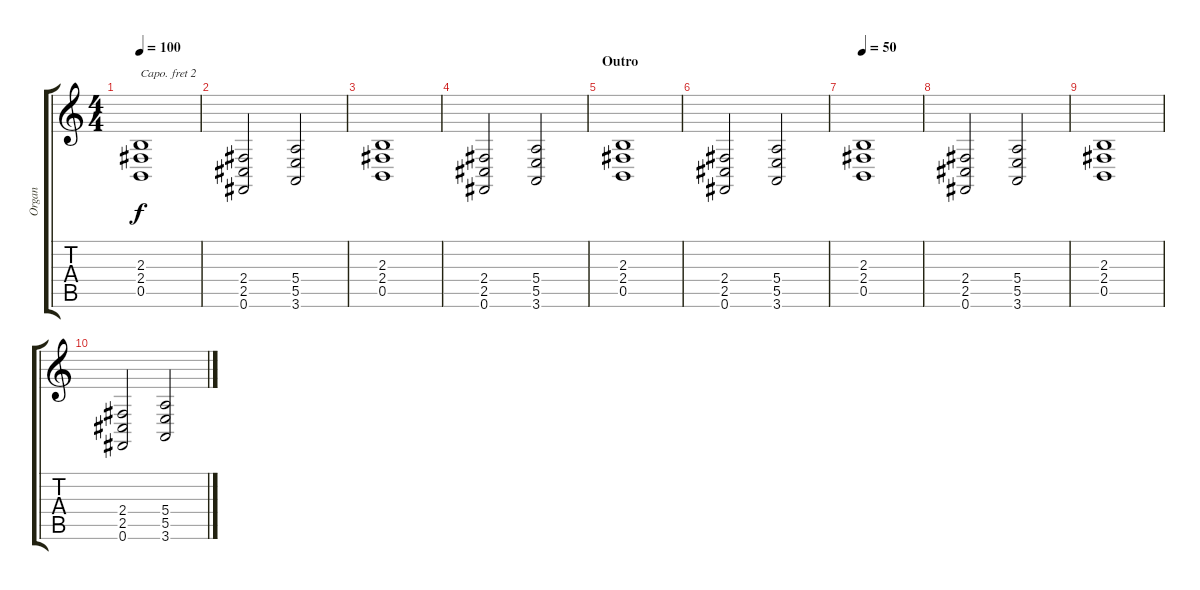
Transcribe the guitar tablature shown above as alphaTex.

\track ("Organ" "Organ") {instrument drawbarorgan}
\staff {score tabs}
\capo 2
\tuning (E4 B3 G3 D3 A2 E2) {hide}
\ts (4 4)
\tempo 100
\clef g2
\ks c
(2.3 2.4 0.5).1{dy f} |
(2.4 2.5 0.6).2 (5.4 5.5 3.6).2 |
(2.3 2.4 0.5).1 |
(2.4 2.5 0.6).2 (5.4 5.5 3.6).2 |
\section ("" "Outro")
(2.3 2.4 0.5).1 |
(2.4 2.5 0.6).2 (5.4 5.5 3.6).2 |
\tempo 50
(2.3 2.4 0.5).1 |
(2.4 2.5 0.6).2 (5.4 5.5 3.6).2 |
(2.3 2.4 0.5).1 |
(2.4 2.5 0.6).2 (5.4 5.5 3.6).2
